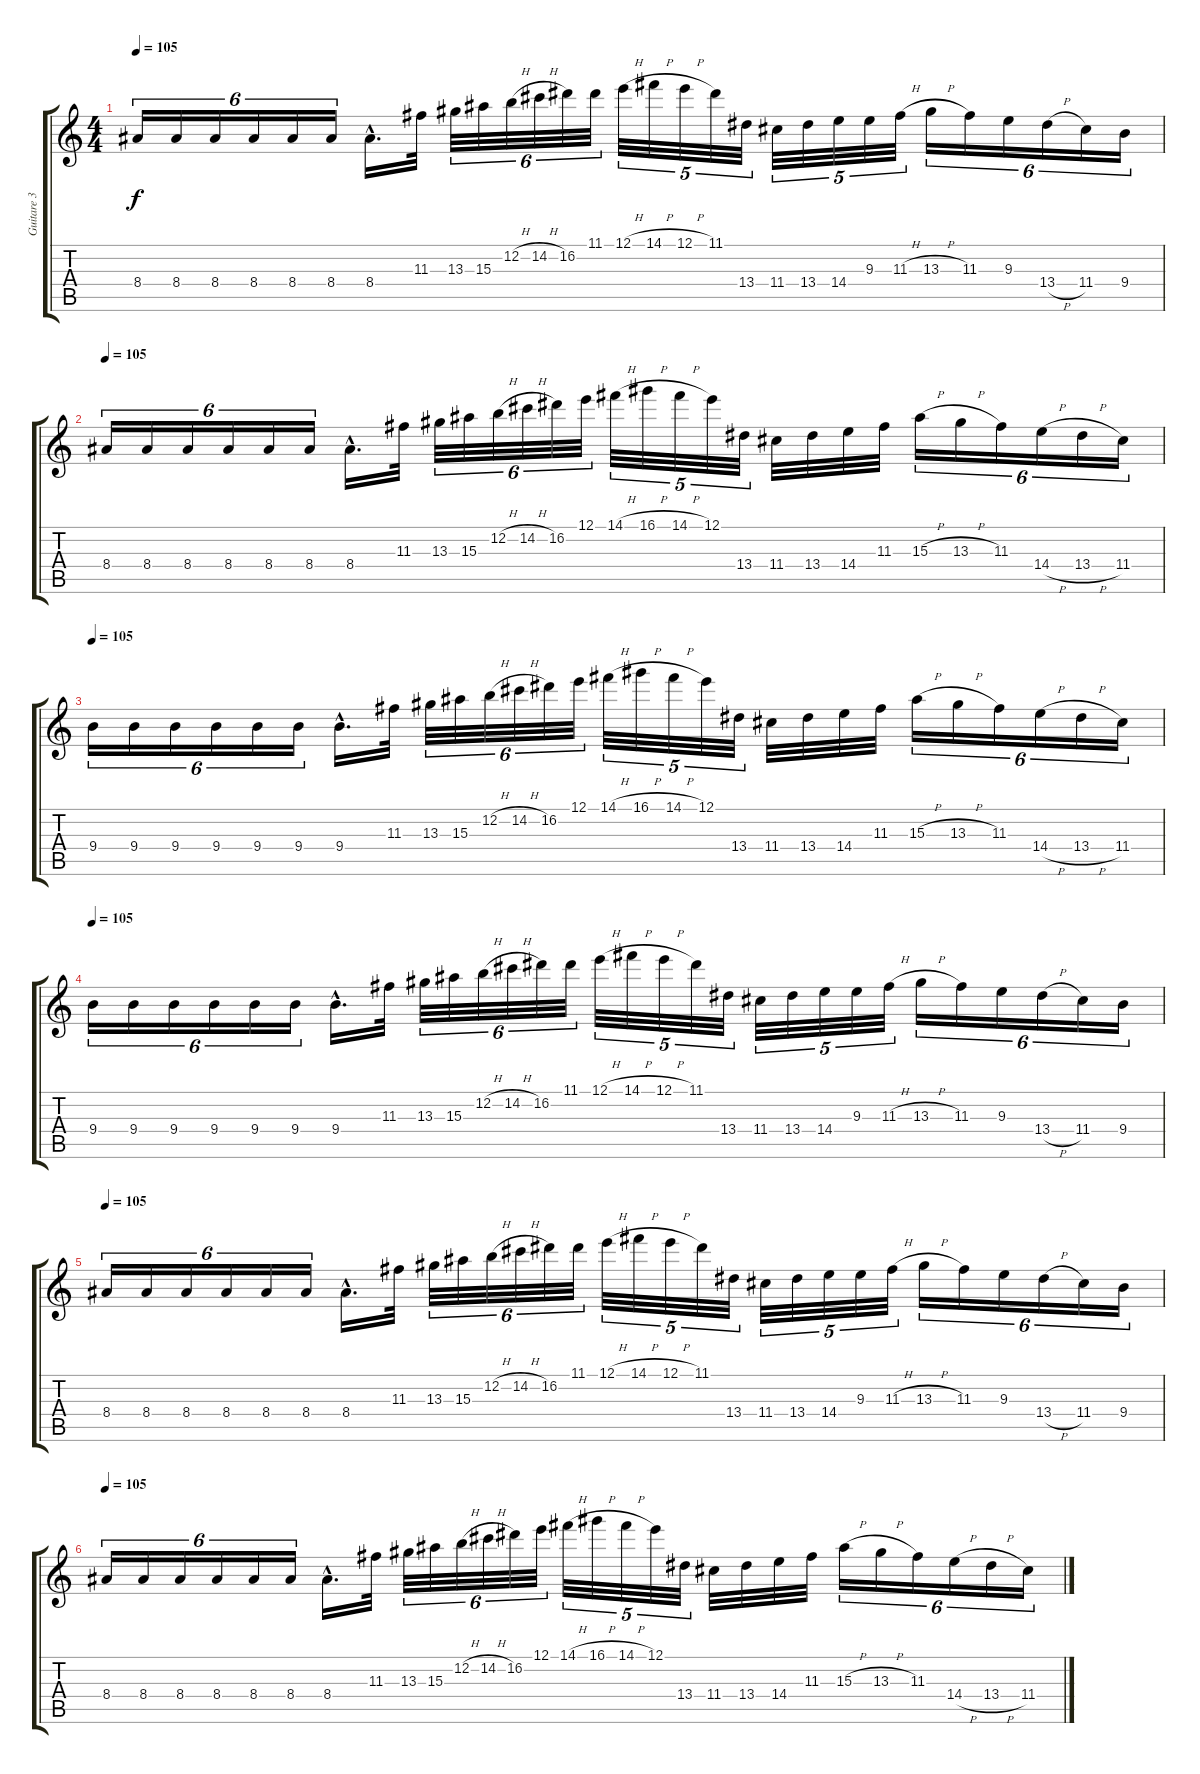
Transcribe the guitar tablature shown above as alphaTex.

\track ("Guitare 3" "Guitare 3") {instrument overdrivenguitar}
\staff {score tabs}
\tuning (E4 B3 G3 D3 A2 E2) {hide}
\ts (4 4)
\tempo 105
\clef g2
\ks c
8.4.16{tu (6 4) dy f} 8.4.16{tu (6 4)} 8.4.16{tu (6 4)} 8.4.16{tu (6 4)} 8.4.16{tu (6 4)} 8.4.16{tu (6 4)} 8.4{hac}.16{d} 11.3.32 13.3.32{tu (6 4)} 15.3.32{tu (6 4)} 12.2{h}.32{tu (6 4)} 14.2{h}.32{tu (6 4)} 16.2.32{tu (6 4)} 11.1.32{tu (6 4)} 12.1{h}.32{tu (5 4)} 14.1{h}.32{tu (5 4)} 12.1{h}.32{tu (5 4)} 11.1.32{tu (5 4)} 13.4.32{tu (5 4)} 11.4.32{tu (5 4)} 13.4.32{tu (5 4)} 14.4.32{tu (5 4)} 9.3.32{tu (5 4)} 11.3{h}.32{tu (5 4)} 13.3{h}.16{tu (6 4)} 11.3.16{tu (6 4)} 9.3.16{tu (6 4)} 13.4{h}.16{tu (6 4)} 11.4.16{tu (6 4)} 9.4.16{tu (6 4)} |
\tempo 105
8.4.16{tu (6 4)} 8.4.16{tu (6 4)} 8.4.16{tu (6 4)} 8.4.16{tu (6 4)} 8.4.16{tu (6 4)} 8.4.16{tu (6 4)} 8.4{hac}.16{d} 11.3.32 13.3.32{tu (6 4)} 15.3.32{tu (6 4)} 12.2{h}.32{tu (6 4)} 14.2{h}.32{tu (6 4)} 16.2.32{tu (6 4)} 12.1.32{tu (6 4)} 14.1{h}.32{tu (5 4)} 16.1{h}.32{tu (5 4)} 14.1{h}.32{tu (5 4)} 12.1.32{tu (5 4)} 13.4.32{tu (5 4)} 11.4.32 13.4.32 14.4.32 11.3.32 15.3{h}.16{tu (6 4)} 13.3{h}.16{tu (6 4)} 11.3.16{tu (6 4)} 14.4{h}.16{tu (6 4)} 13.4{h}.16{tu (6 4)} 11.4.16{tu (6 4)} |
\tempo 105
9.4.16{tu (6 4)} 9.4.16{tu (6 4)} 9.4.16{tu (6 4)} 9.4.16{tu (6 4)} 9.4.16{tu (6 4)} 9.4.16{tu (6 4)} 9.4{hac}.16{d} 11.3.32 13.3.32{tu (6 4)} 15.3.32{tu (6 4)} 12.2{h}.32{tu (6 4)} 14.2{h}.32{tu (6 4)} 16.2.32{tu (6 4)} 12.1.32{tu (6 4)} 14.1{h}.32{tu (5 4)} 16.1{h}.32{tu (5 4)} 14.1{h}.32{tu (5 4)} 12.1.32{tu (5 4)} 13.4.32{tu (5 4)} 11.4.32 13.4.32 14.4.32 11.3.32 15.3{h}.16{tu (6 4)} 13.3{h}.16{tu (6 4)} 11.3.16{tu (6 4)} 14.4{h}.16{tu (6 4)} 13.4{h}.16{tu (6 4)} 11.4.16{tu (6 4)} |
\tempo 105
9.4.16{tu (6 4)} 9.4.16{tu (6 4)} 9.4.16{tu (6 4)} 9.4.16{tu (6 4)} 9.4.16{tu (6 4)} 9.4.16{tu (6 4)} 9.4{hac}.16{d} 11.3.32 13.3.32{tu (6 4)} 15.3.32{tu (6 4)} 12.2{h}.32{tu (6 4)} 14.2{h}.32{tu (6 4)} 16.2.32{tu (6 4)} 11.1.32{tu (6 4)} 12.1{h}.32{tu (5 4)} 14.1{h}.32{tu (5 4)} 12.1{h}.32{tu (5 4)} 11.1.32{tu (5 4)} 13.4.32{tu (5 4)} 11.4.32{tu (5 4)} 13.4.32{tu (5 4)} 14.4.32{tu (5 4)} 9.3.32{tu (5 4)} 11.3{h}.32{tu (5 4)} 13.3{h}.16{tu (6 4)} 11.3.16{tu (6 4)} 9.3.16{tu (6 4)} 13.4{h}.16{tu (6 4)} 11.4.16{tu (6 4)} 9.4.16{tu (6 4)} |
\tempo 105
8.4.16{tu (6 4)} 8.4.16{tu (6 4)} 8.4.16{tu (6 4)} 8.4.16{tu (6 4)} 8.4.16{tu (6 4)} 8.4.16{tu (6 4)} 8.4{hac}.16{d} 11.3.32 13.3.32{tu (6 4)} 15.3.32{tu (6 4)} 12.2{h}.32{tu (6 4)} 14.2{h}.32{tu (6 4)} 16.2.32{tu (6 4)} 11.1.32{tu (6 4)} 12.1{h}.32{tu (5 4)} 14.1{h}.32{tu (5 4)} 12.1{h}.32{tu (5 4)} 11.1.32{tu (5 4)} 13.4.32{tu (5 4)} 11.4.32{tu (5 4)} 13.4.32{tu (5 4)} 14.4.32{tu (5 4)} 9.3.32{tu (5 4)} 11.3{h}.32{tu (5 4)} 13.3{h}.16{tu (6 4)} 11.3.16{tu (6 4)} 9.3.16{tu (6 4)} 13.4{h}.16{tu (6 4)} 11.4.16{tu (6 4)} 9.4.16{tu (6 4)} |
\tempo 105
8.4.16{tu (6 4)} 8.4.16{tu (6 4)} 8.4.16{tu (6 4)} 8.4.16{tu (6 4)} 8.4.16{tu (6 4)} 8.4.16{tu (6 4)} 8.4{hac}.16{d} 11.3.32 13.3.32{tu (6 4)} 15.3.32{tu (6 4)} 12.2{h}.32{tu (6 4)} 14.2{h}.32{tu (6 4)} 16.2.32{tu (6 4)} 12.1.32{tu (6 4)} 14.1{h}.32{tu (5 4)} 16.1{h}.32{tu (5 4)} 14.1{h}.32{tu (5 4)} 12.1.32{tu (5 4)} 13.4.32{tu (5 4)} 11.4.32 13.4.32 14.4.32 11.3.32 15.3{h}.16{tu (6 4)} 13.3{h}.16{tu (6 4)} 11.3.16{tu (6 4)} 14.4{h}.16{tu (6 4)} 13.4{h}.16{tu (6 4)} 11.4.16{tu (6 4)}
